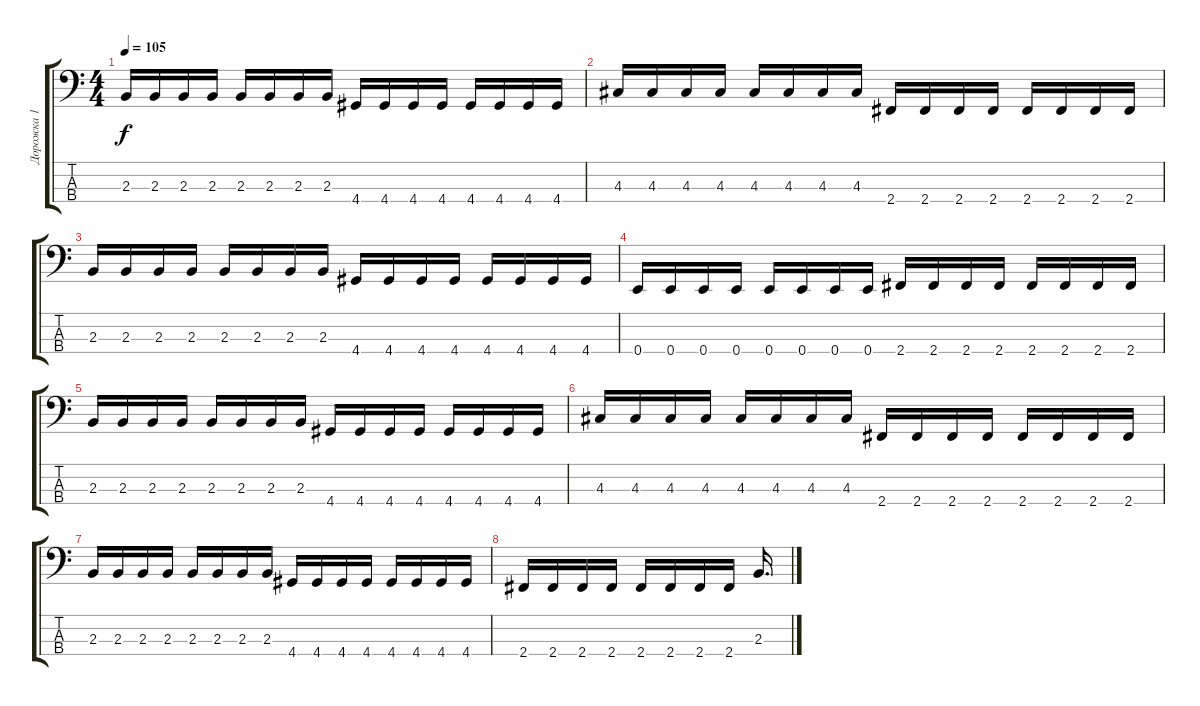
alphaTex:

\track ("Дорожка 1" "Дорожка 1") {instrument electricbasspick}
\staff {score tabs}
\tuning (G2 D2 A1 E1) {hide}
\ts (4 4)
\tempo 105
\clef f4
\ks c
2.3.16{dy f} 2.3.16 2.3.16 2.3.16 2.3.16 2.3.16 2.3.16 2.3.16 4.4.16 4.4.16 4.4.16 4.4.16 4.4.16 4.4.16 4.4.16 4.4.16 |
4.3.16 4.3.16 4.3.16 4.3.16 4.3.16 4.3.16 4.3.16 4.3.16 2.4.16 2.4.16 2.4.16 2.4.16 2.4.16 2.4.16 2.4.16 2.4.16 |
2.3.16 2.3.16 2.3.16 2.3.16 2.3.16 2.3.16 2.3.16 2.3.16 4.4.16 4.4.16 4.4.16 4.4.16 4.4.16 4.4.16 4.4.16 4.4.16 |
0.4.16 0.4.16 0.4.16 0.4.16 0.4.16 0.4.16 0.4.16 0.4.16 2.4.16 2.4.16 2.4.16 2.4.16 2.4.16 2.4.16 2.4.16 2.4.16 |
2.3.16 2.3.16 2.3.16 2.3.16 2.3.16 2.3.16 2.3.16 2.3.16 4.4.16 4.4.16 4.4.16 4.4.16 4.4.16 4.4.16 4.4.16 4.4.16 |
4.3.16 4.3.16 4.3.16 4.3.16 4.3.16 4.3.16 4.3.16 4.3.16 2.4.16 2.4.16 2.4.16 2.4.16 2.4.16 2.4.16 2.4.16 2.4.16 |
2.3.16 2.3.16 2.3.16 2.3.16 2.3.16 2.3.16 2.3.16 2.3.16 4.4.16 4.4.16 4.4.16 4.4.16 4.4.16 4.4.16 4.4.16 4.4.16 |
2.4.16 2.4.16 2.4.16 2.4.16 2.4.16 2.4.16 2.4.16 2.4.16 2.3.16{d}
